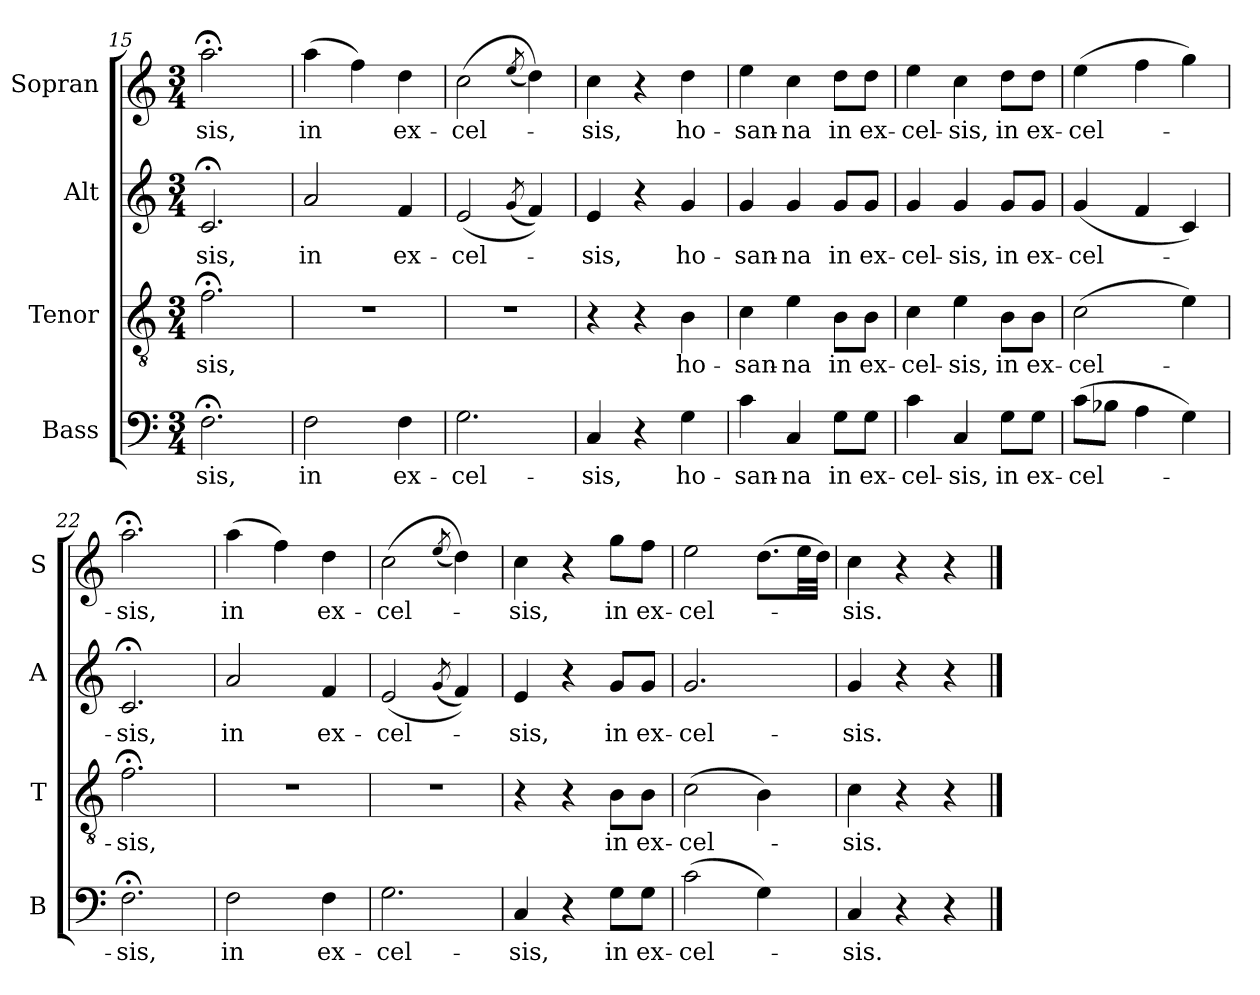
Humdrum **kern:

**kern	**text	**kern	**text	**kern	**text	**kern	**text
*part4	*part4	*part3	*part3	*part2	*part2	*part1	*part1
*staff4	*staff4	*staff3	*staff3	*staff2	*staff2	*staff1	*staff1
*I"Bass	*	*I"Tenor	*	*I"Alt	*	*I"Sopran	*
*I'B	*	*I'T	*	*I'A	*	*I'S	*
*clefF4	*	*clefGv2	*	*clefG2	*	*clefG2	*
*k[]	*	*k[]	*	*k[]	*	*k[]	*
*M3/4	*	*M3/4	*	*M3/4	*	*M3/4	*
=15	=15	=15	=15	=15	=15	=15	=15
!	!LO:LY:b	!	!LO:LY:b	!	!LO:LY:b	!	!LO:LY:b
2.F;<\	-sis,	2.f;<\	-sis,	2.c;</	-sis,	2.aa;<\	-sis,
=16	=16	=16	=16	=16	=16	=16	=16
!	!LO:LY:b	!	!	!	!LO:LY:b	!	!LO:LY:b
2F\	in	2.r	.	2a/	in	(>4aa\	in
.	.	.	.	.	.	4ff\)	.
!	!LO:LY:b	!	!	!	!LO:LY:b	!	!LO:LY:b
4F\	ex-	.	.	4f/	ex-	4dd\	ex-
=17	=17	=17	=17	=17	=17	=17	=17
!	!LO:LY:b	!	!	!	!LO:LY:b	!	!LO:LY:b
2.G\	-cel-	2.r	.	(<2e/	-cel-	(>2cc\	-cel-
.	.	.	.	(<8qg/	.	(<8qee/	.
.	.	.	.	4f/))	.	4dd\))	.
!!LO:LB:g=z
=18	=18	=18	=18	=18	=18	=18	=18
!	!LO:LY:b	!	!	!	!LO:LY:b	!	!LO:LY:b
4C/	-sis,	4r	.	4e/	-sis,	4cc\	-sis,
4r	.	4r	.	4r	.	4r	.
!	!LO:LY:b	!	!LO:LY:b	!	!LO:LY:b	!	!LO:LY:b
4G\	ho-	4B\	ho-	4g/	ho-	4dd\	ho-
=19	=19	=19	=19	=19	=19	=19	=19
!	!LO:LY:b	!	!LO:LY:b	!	!LO:LY:b	!	!LO:LY:b
4c\	-san-	4c\	-san-	4g/	-san-	4ee\	-san-
!	!LO:LY:b	!	!LO:LY:b	!	!LO:LY:b	!	!LO:LY:b
4C/	-na	4e\	-na	4g/	-na	4cc\	-na
!	!LO:LY:b	!	!LO:LY:b	!	!LO:LY:b	!	!LO:LY:b
8G\L	in	8B\L	in	8g/L	in	8dd\L	in
!	!LO:LY:b	!	!LO:LY:b	!	!LO:LY:b	!	!LO:LY:b
8G\J	ex-	8B\J	ex-	8g/J	ex-	8dd\J	ex-
=20	=20	=20	=20	=20	=20	=20	=20
!	!LO:LY:b	!	!LO:LY:b	!	!LO:LY:b	!	!LO:LY:b
4c\	-cel-	4c\	-cel-	4g/	-cel-	4ee\	-cel-
!	!LO:LY:b	!	!LO:LY:b	!	!LO:LY:b	!	!LO:LY:b
4C/	-sis,	4e\	-sis,	4g/	-sis,	4cc\	-sis,
!	!LO:LY:b	!	!LO:LY:b	!	!LO:LY:b	!	!LO:LY:b
8G\L	in	8B\L	in	8g/L	in	8dd\L	in
!	!LO:LY:b	!	!LO:LY:b	!	!LO:LY:b	!	!LO:LY:b
8G\J	ex-	8B\J	ex-	8g/J	ex-	8dd\J	ex-
=21	=21	=21	=21	=21	=21	=21	=21
!	!LO:LY:b	!	!LO:LY:b	!	!LO:LY:b	!	!LO:LY:b
(>8c\L	-cel-	(>2c\	-cel-	(<4g/	-cel-	(>4ee\	-cel-
8B-X\J	.	.	.	.	.	.	.
4A\	.	.	.	4f/	.	4ff\	.
4G\)	.	4e\)	.	4c/)	.	4gg\)	.
=22	=22	=22	=22	=22	=22	=22	=22
!	!LO:LY:b	!	!LO:LY:b	!	!LO:LY:b	!	!LO:LY:b
2.F;<\	-sis,	2.f;<\	-sis,	2.c;</	-sis,	2.aa;<\	-sis,
=23	=23	=23	=23	=23	=23	=23	=23
!	!LO:LY:b	!	!	!	!LO:LY:b	!	!LO:LY:b
2F\	in	2.r	.	2a/	in	(>4aa\	in
.	.	.	.	.	.	4ff\)	.
!	!LO:LY:b	!	!	!	!LO:LY:b	!	!LO:LY:b
4F\	ex-	.	.	4f/	ex-	4dd\	ex-
=24	=24	=24	=24	=24	=24	=24	=24
!	!LO:LY:b	!	!	!	!LO:LY:b	!	!LO:LY:b
2.G\	-cel-	2.r	.	(<2e/	-cel-	(>2cc\	-cel-
.	.	.	.	(<8qg/	.	(<8qee/	.
.	.	.	.	4f/))	.	4dd\))	.
!!LO:PB:g=z
=25	=25	=25	=25	=25	=25	=25	=25
!	!LO:LY:b	!	!	!	!LO:LY:b	!	!LO:LY:b
4C/	-sis,	4r	.	4e/	-sis,	4cc\	-sis,
4r	.	4r	.	4r	.	4r	.
!	!LO:LY:b	!	!LO:LY:b	!	!LO:LY:b	!	!LO:LY:b
8G\L	in	8B\L	in	8g/L	in	8gg\L	in
!	!LO:LY:b	!	!LO:LY:b	!	!LO:LY:b	!	!LO:LY:b
8G\J	ex-	8B\J	ex-	8g/J	ex-	8ff\J	ex-
=26	=26	=26	=26	=26	=26	=26	=26
!	!LO:LY:b	!	!LO:LY:b	!	!LO:LY:b	!	!LO:LY:b
(>2c\	-cel-	(>2c\	-cel-	2.g/	-cel-	2ee\	-cel-
4G\)	.	4B\)	.	.	.	(>8.dd\L	.
.	.	.	.	.	.	32ee\LL	.
.	.	.	.	.	.	32dd\JJJ)	.
=27	=27	=27	=27	=27	=27	=27	=27
!	!LO:LY:b	!	!LO:LY:b	!	!LO:LY:b	!	!LO:LY:b
4C/	-sis.	4c\	-sis.	4g/	-sis.	4cc\	-sis.
4r	.	4r	.	4r	.	4r	.
4r	.	4r	.	4r	.	4r	.
==	==	==	==	==	==	==	==
*-	*-	*-	*-	*-	*-	*-	*-
